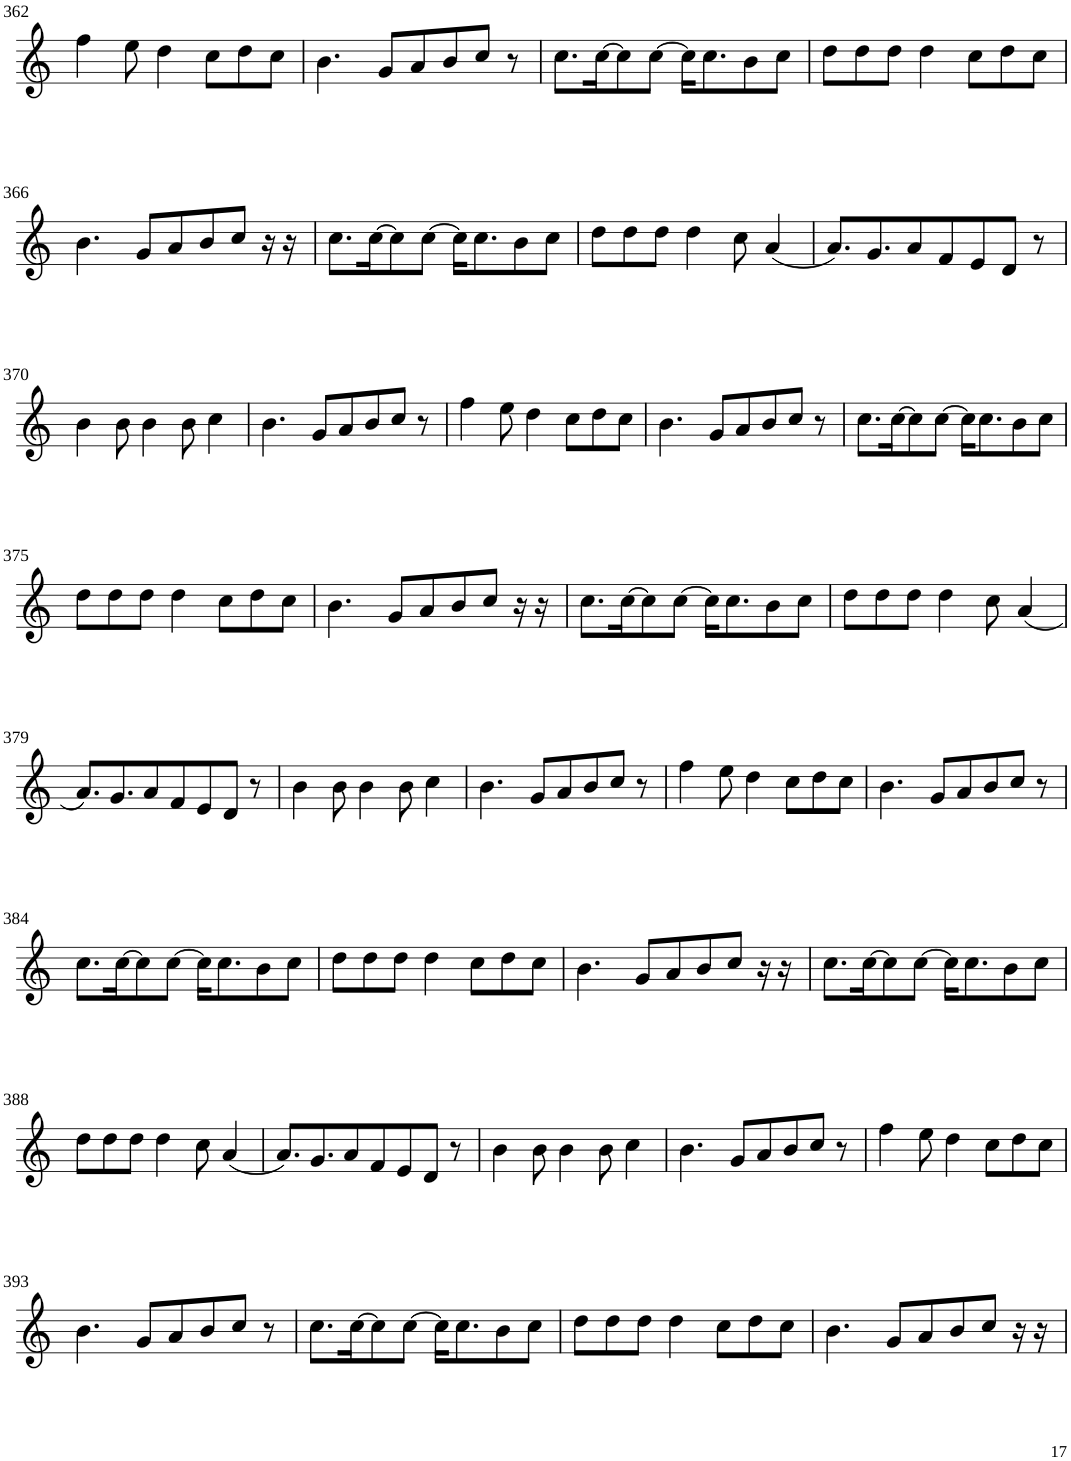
**kern
*part1
*staff1
*I"Violin
!!LO:PB:g=z
*clefG2
*k[]
*M8/8
=362
4ff\
8ee\
4dd\
8cc\L
8dd\
8cc\J
=363
4.b\
8g/L
8a/
8b/
8cc/J
8r
=364
8.cc\L
[16cc\K
8cc\]
[8cc\J
16cc\KL]
8.cc\
8b\
8cc\J
=365
8dd\L
8dd\
8dd\J
4dd\
8cc\L
8dd\
8cc\J
!!LO:LB:g=z
=366
4.b\
8g/L
8a/
8b/
8cc/J
16r
16r
=367
8.cc\L
[16cc\K
8cc\]
[8cc\J
16cc\KL]
8.cc\
8b\
8cc\J
=368
8dd\L
8dd\
8dd\J
4dd\
8cc\
(4a/
=369
8.a/L)
8.g/
8a/
8f/
8e/
8d/J
8r
!!LO:LB:g=z
=370
4b\
8b\
4b\
8b\
4cc\
=371
4.b\
8g/L
8a/
8b/
8cc/J
8r
=372
4ff\
8ee\
4dd\
8cc\L
8dd\
8cc\J
=373
4.b\
8g/L
8a/
8b/
8cc/J
8r
=374
8.cc\L
[16cc\K
8cc\]
[8cc\J
16cc\KL]
8.cc\
8b\
8cc\J
!!LO:LB:g=z
=375
8dd\L
8dd\
8dd\J
4dd\
8cc\L
8dd\
8cc\J
=376
4.b\
8g/L
8a/
8b/
8cc/J
16r
16r
=377
8.cc\L
[16cc\K
8cc\]
[8cc\J
16cc\KL]
8.cc\
8b\
8cc\J
=378
8dd\L
8dd\
8dd\J
4dd\
8cc\
(4a/
!!LO:LB:g=z
=379
8.a/L)
8.g/
8a/
8f/
8e/
8d/J
8r
=380
4b\
8b\
4b\
8b\
4cc\
=381
4.b\
8g/L
8a/
8b/
8cc/J
8r
=382
4ff\
8ee\
4dd\
8cc\L
8dd\
8cc\J
=383
4.b\
8g/L
8a/
8b/
8cc/J
8r
!!LO:LB:g=z
=384
8.cc\L
[16cc\K
8cc\]
[8cc\J
16cc\KL]
8.cc\
8b\
8cc\J
=385
8dd\L
8dd\
8dd\J
4dd\
8cc\L
8dd\
8cc\J
=386
4.b\
8g/L
8a/
8b/
8cc/J
16r
16r
=387
8.cc\L
[16cc\K
8cc\]
[8cc\J
16cc\KL]
8.cc\
8b\
8cc\J
!!LO:LB:g=z
=388
8dd\L
8dd\
8dd\J
4dd\
8cc\
(4a/
=389
8.a/L)
8.g/
8a/
8f/
8e/
8d/J
8r
=390
4b\
8b\
4b\
8b\
4cc\
=391
4.b\
8g/L
8a/
8b/
8cc/J
8r
=392
4ff\
8ee\
4dd\
8cc\L
8dd\
8cc\J
!!LO:LB:g=z
=393
4.b\
8g/L
8a/
8b/
8cc/J
8r
=394
8.cc\L
[16cc\K
8cc\]
[8cc\J
16cc\KL]
8.cc\
8b\
8cc\J
=395
8dd\L
8dd\
8dd\J
4dd\
8cc\L
8dd\
8cc\J
=396
4.b\
8g/L
8a/
8b/
8cc/J
16r
16r
=
*-
